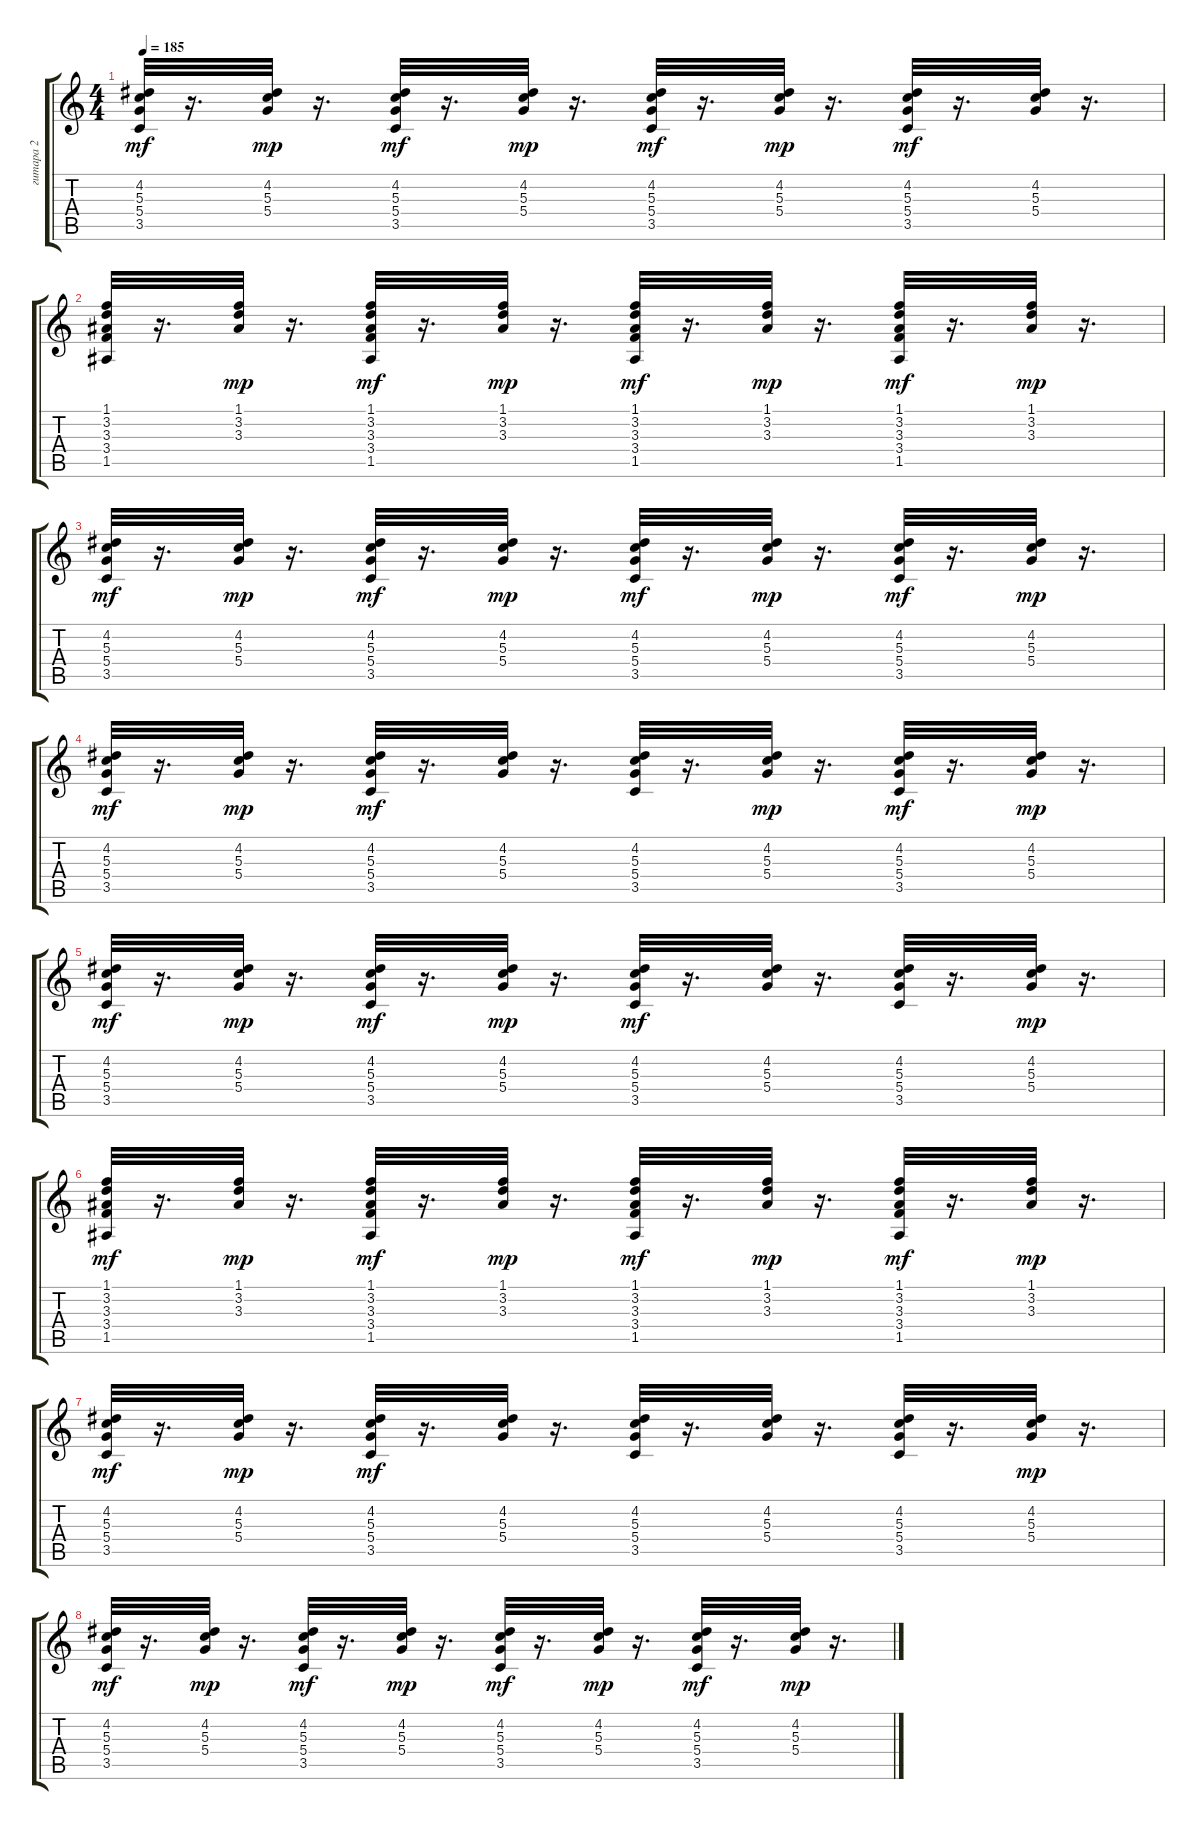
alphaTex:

\track ("гитара 2" "гитара 2") {instrument electricguitarclean}
\staff {score tabs}
\tuning (E4 B3 G3 D3 A2 E2) {hide}
\ts (4 4)
\tempo 185
\clef g2
\ks c
(4.2 5.3 5.4 3.5).32{dy mf} r.16{d} (4.2 5.3 5.4).32{dy mp} r.16{d} (4.2 5.3 5.4 3.5).32{dy mf} r.16{d} (4.2 5.3 5.4).32{dy mp} r.16{d} (4.2 5.3 5.4 3.5).32{dy mf} r.16{d} (4.2 5.3 5.4).32{dy mp} r.16{d} (4.2 5.3 5.4 3.5).32{dy mf} r.16{d} (4.2 5.3 5.4).32 r.16{d} |
(1.1 3.2 3.3 3.4 1.5).32 r.16{d} (1.1 3.2 3.3).32{dy mp} r.16{d} (1.1 3.2 3.3 3.4 1.5).32{dy mf} r.16{d} (1.1 3.2 3.3).32{dy mp} r.16{d} (1.1 3.2 3.3 3.4 1.5).32{dy mf} r.16{d} (1.1 3.2 3.3).32{dy mp} r.16{d} (1.1 3.2 3.3 3.4 1.5).32{dy mf} r.16{d} (1.1 3.2 3.3).32{dy mp} r.16{d} |
(4.2 5.3 5.4 3.5).32{dy mf} r.16{d} (4.2 5.3 5.4).32{dy mp} r.16{d} (4.2 5.3 5.4 3.5).32{dy mf} r.16{d} (4.2 5.3 5.4).32{dy mp} r.16{d} (4.2 5.3 5.4 3.5).32{dy mf} r.16{d} (4.2 5.3 5.4).32{dy mp} r.16{d} (4.2 5.3 5.4 3.5).32{dy mf} r.16{d} (4.2 5.3 5.4).32{dy mp} r.16{d} |
(4.2 5.3 5.4 3.5).32{dy mf} r.16{d} (4.2 5.3 5.4).32{dy mp} r.16{d} (4.2 5.3 5.4 3.5).32{dy mf} r.16{d} (4.2 5.3 5.4).32 r.16{d} (4.2 5.3 5.4 3.5).32 r.16{d} (4.2 5.3 5.4).32{dy mp} r.16{d} (4.2 5.3 5.4 3.5).32{dy mf} r.16{d} (4.2 5.3 5.4).32{dy mp} r.16{d} |
(4.2 5.3 5.4 3.5).32{dy mf} r.16{d} (4.2 5.3 5.4).32{dy mp} r.16{d} (4.2 5.3 5.4 3.5).32{dy mf} r.16{d} (4.2 5.3 5.4).32{dy mp} r.16{d} (4.2 5.3 5.4 3.5).32{dy mf} r.16{d} (4.2 5.3 5.4).32 r.16{d} (4.2 5.3 5.4 3.5).32 r.16{d} (4.2 5.3 5.4).32{dy mp} r.16{d} |
(1.1 3.2 3.3 3.4 1.5).32{dy mf} r.16{d} (1.1 3.2 3.3).32{dy mp} r.16{d} (1.1 3.2 3.3 3.4 1.5).32{dy mf} r.16{d} (1.1 3.2 3.3).32{dy mp} r.16{d} (1.1 3.2 3.3 3.4 1.5).32{dy mf} r.16{d} (1.1 3.2 3.3).32{dy mp} r.16{d} (1.1 3.2 3.3 3.4 1.5).32{dy mf} r.16{d} (1.1 3.2 3.3).32{dy mp} r.16{d} |
(4.2 5.3 5.4 3.5).32{dy mf} r.16{d} (4.2 5.3 5.4).32{dy mp} r.16{d} (4.2 5.3 5.4 3.5).32{dy mf} r.16{d} (4.2 5.3 5.4).32 r.16{d} (4.2 5.3 5.4 3.5).32 r.16{d} (4.2 5.3 5.4).32 r.16{d} (4.2 5.3 5.4 3.5).32 r.16{d} (4.2 5.3 5.4).32{dy mp} r.16{d} |
(4.2 5.3 5.4 3.5).32{dy mf} r.16{d} (4.2 5.3 5.4).32{dy mp} r.16{d} (4.2 5.3 5.4 3.5).32{dy mf} r.16{d} (4.2 5.3 5.4).32{dy mp} r.16{d} (4.2 5.3 5.4 3.5).32{dy mf} r.16{d} (4.2 5.3 5.4).32{dy mp} r.16{d} (4.2 5.3 5.4 3.5).32{dy mf} r.16{d} (4.2 5.3 5.4).32{dy mp} r.16{d}
